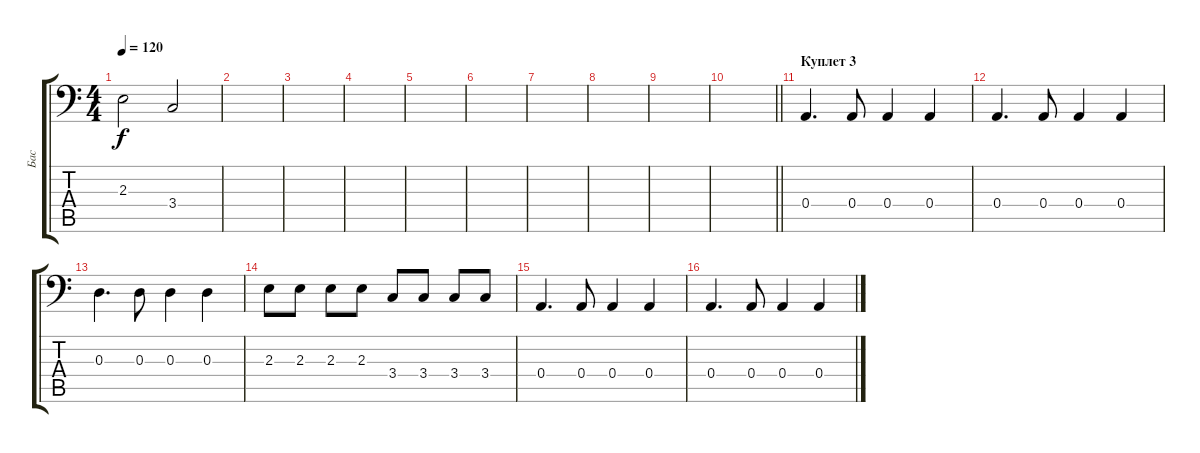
\track ("Бас" "Бас") {instrument electricbasspick}
\staff {score tabs}
\tuning (C3 G2 D2 A1 E1 B0) {hide}
\ts (4 4)
\tempo 120
\clef f4
\ks c
2.3.2{dy f} 3.4.2 |
|
|
|
|
|
|
|
|
\barLineRight lightlight
|
\section ("" "Куплет 3")
0.4.4{d} 0.4.8 0.4.4 0.4.4 |
0.4.4{d} 0.4.8 0.4.4 0.4.4 |
0.3.4{d} 0.3.8 0.3.4 0.3.4 |
2.3.8 2.3.8 2.3.8 2.3.8 3.4.8 3.4.8 3.4.8 3.4.8 |
0.4.4{d} 0.4.8 0.4.4 0.4.4 |
0.4.4{d} 0.4.8 0.4.4 0.4.4
